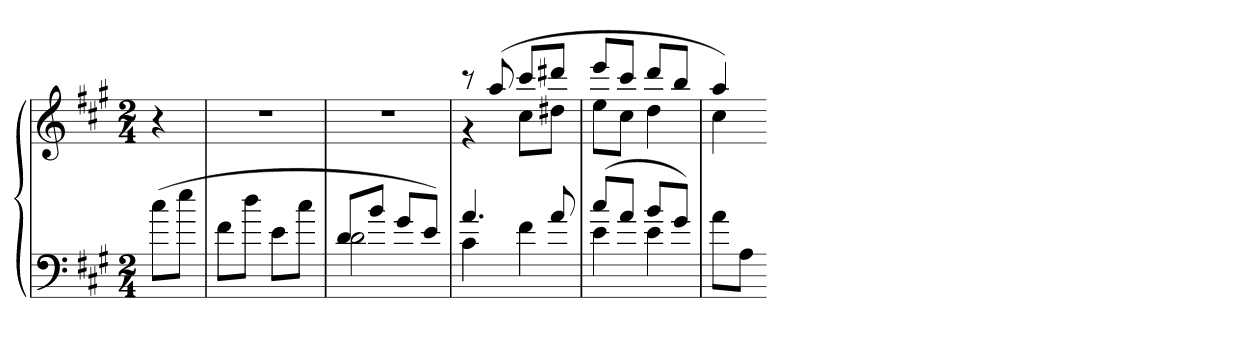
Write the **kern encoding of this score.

**kern	**kern
*part1	*part1
*staff2	*staff1
*clefF4	*clefG2
*k[f#c#g#]	*k[f#c#g#]
*A:	*A:
*M2/4	*M2/4
=	=
(8cc#L	4r
8eeJ	.
=	=
8f#L	2r
8ddJ	.
8eL	.
8cc#J	.
=	=
*^	*
8dL	2d	2r
8bJ	.	.
8g#L	.	.
8eJ)	.	.
=	=	=
*	*	*^
4.a	4c#	8r	4r
.	.	(8aa	.
.	4f#	8ccc#L	8cc#L
8a	.	8ddd#XJ	8dd#XJ
=	=	=	=
(8cc#L	4e	8eeeL	8eeL
8aJ	.	8ccc#J	8cc#J
8bL	4e	8dddL	4dd
8g#J)	.	8bbJ	.
*v	*v	*	*
=	=	=
8aL	4aa)	4cc#
8AJ	.	.
*	*v	*v
=-	=-
*-	*-
